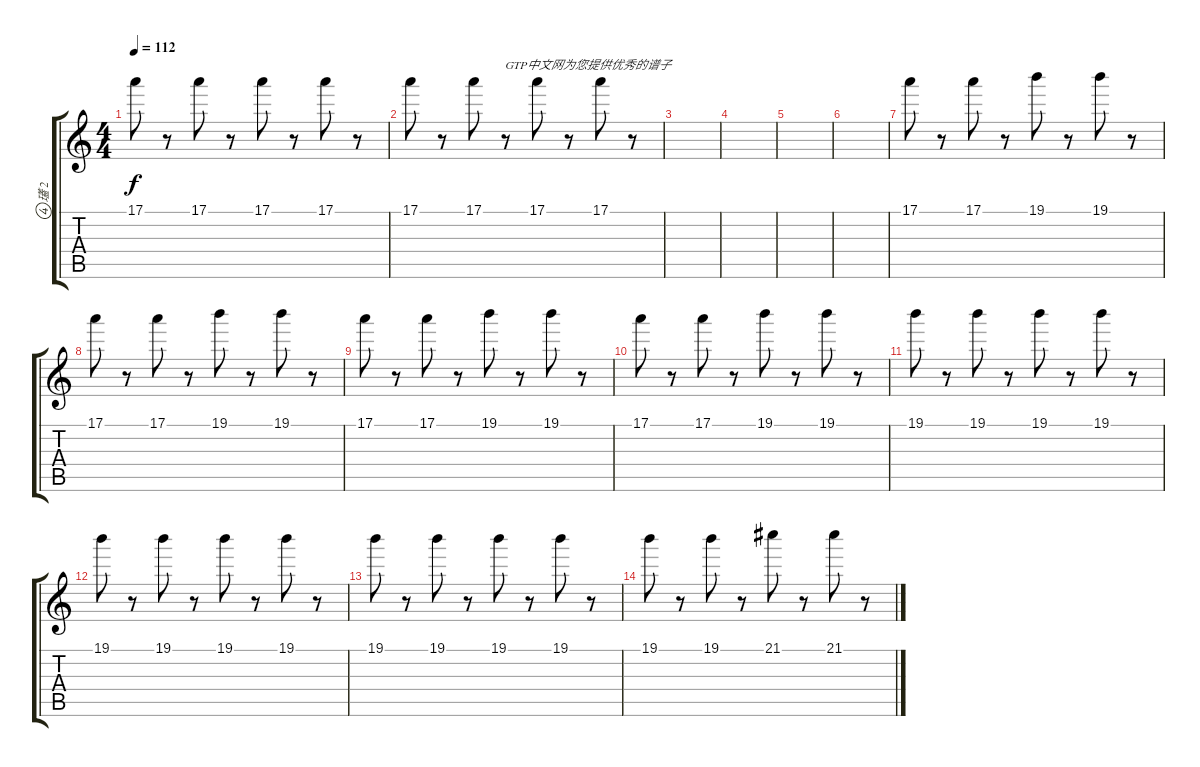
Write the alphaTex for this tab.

\track ("瓂 2" "瓂 2") {instrument acousticguitarnylon}
\staff {score tabs}
\tuning (E4 B3 G3 D3 A2 E2) {hide}
\ts (4 4)
\tempo 112
\clef g2
\ks c
17.1.8{dy f instrument acousticguitarnylon} r.8 17.1.8 r.8 17.1.8 r.8 17.1.8 r.8 |
17.1.8 r.8 17.1.8 r.8{txt "GTP中文网为您提供优秀的谱子"} 17.1.8 r.8 17.1.8 r.8 |
|
|
|
|
17.1.8 r.8 17.1.8 r.8 19.1.8 r.8 19.1.8 r.8 |
17.1.8 r.8 17.1.8 r.8 19.1.8 r.8 19.1.8 r.8 |
17.1.8 r.8 17.1.8 r.8 19.1.8 r.8 19.1.8 r.8 |
17.1.8 r.8 17.1.8 r.8 19.1.8 r.8 19.1.8 r.8 |
19.1.8 r.8 19.1.8 r.8 19.1.8 r.8 19.1.8 r.8 |
19.1.8 r.8 19.1.8 r.8 19.1.8 r.8 19.1.8 r.8 |
19.1.8 r.8 19.1.8 r.8 19.1.8 r.8 19.1.8 r.8 |
19.1.8 r.8 19.1.8 r.8 21.1.8 r.8 21.1.8 r.8
